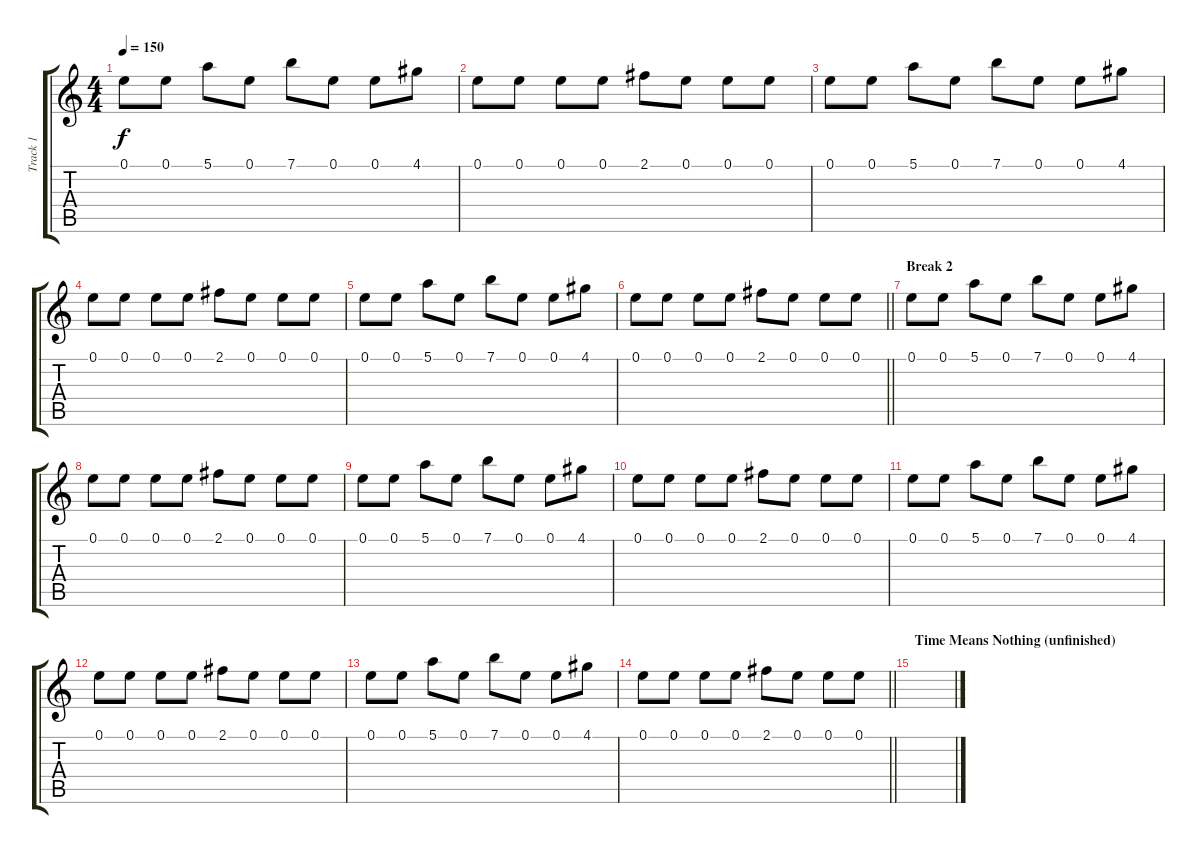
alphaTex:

\track ("Track 1" "Track 1") {instrument acousticguitarsteel}
\staff {score tabs}
\tuning (E4 B3 G3 D3 A2 E2) {hide}
\ts (4 4)
\tempo 150
\clef g2
\ks c
0.1.8{dy f} 0.1.8 5.1.8 0.1.8 7.1.8 0.1.8 0.1.8 4.1.8 |
0.1.8 0.1.8 0.1.8 0.1.8 2.1.8 0.1.8 0.1.8 0.1.8 |
0.1.8 0.1.8 5.1.8 0.1.8 7.1.8 0.1.8 0.1.8 4.1.8 |
0.1.8 0.1.8 0.1.8 0.1.8 2.1.8 0.1.8 0.1.8 0.1.8 |
0.1.8 0.1.8 5.1.8 0.1.8 7.1.8 0.1.8 0.1.8 4.1.8 |
\barLineRight lightlight
0.1.8 0.1.8 0.1.8 0.1.8 2.1.8 0.1.8 0.1.8 0.1.8 |
\section ("" "Break 2")
0.1.8 0.1.8 5.1.8 0.1.8 7.1.8 0.1.8 0.1.8 4.1.8 |
0.1.8 0.1.8 0.1.8 0.1.8 2.1.8 0.1.8 0.1.8 0.1.8 |
0.1.8 0.1.8 5.1.8 0.1.8 7.1.8 0.1.8 0.1.8 4.1.8 |
0.1.8 0.1.8 0.1.8 0.1.8 2.1.8 0.1.8 0.1.8 0.1.8 |
0.1.8 0.1.8 5.1.8 0.1.8 7.1.8 0.1.8 0.1.8 4.1.8 |
0.1.8 0.1.8 0.1.8 0.1.8 2.1.8 0.1.8 0.1.8 0.1.8 |
0.1.8 0.1.8 5.1.8 0.1.8 7.1.8 0.1.8 0.1.8 4.1.8 |
\barLineRight lightlight
0.1.8 0.1.8 0.1.8 0.1.8 2.1.8 0.1.8 0.1.8 0.1.8 |
\section ("" "Time Means Nothing (unfinished)")
